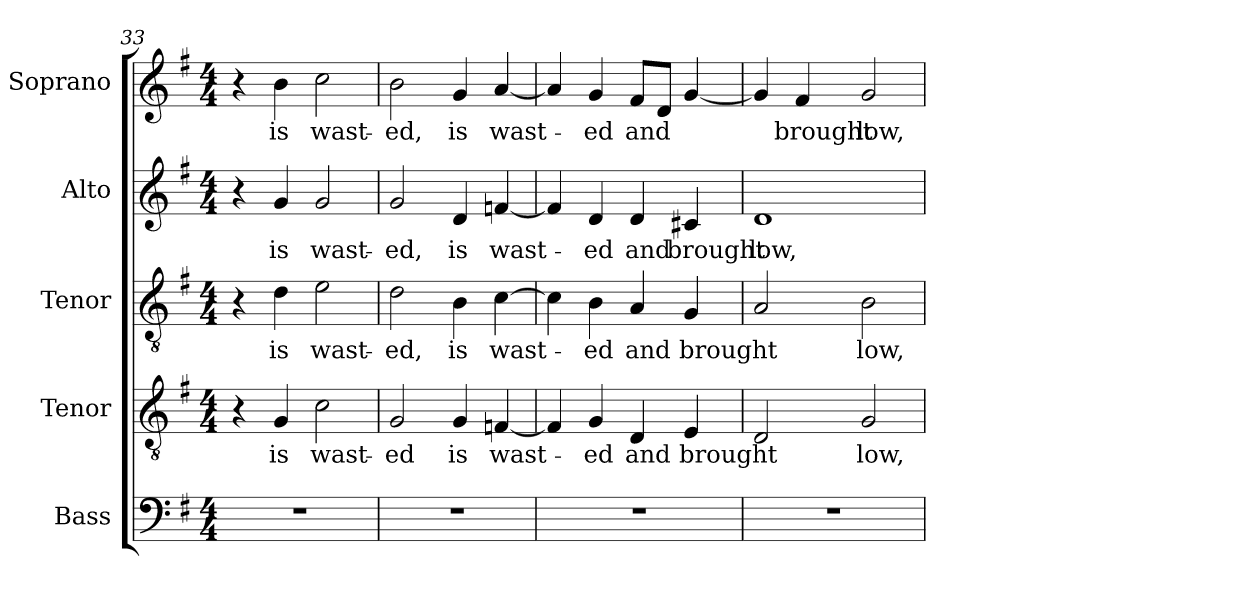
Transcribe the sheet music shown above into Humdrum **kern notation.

**kern	**kern	**text	**kern	**text	**kern	**text	**kern	**text
*part5	*part4	*part4	*part3	*part3	*part2	*part2	*part1	*part1
*staff5	*staff4	*staff4	*staff3	*staff3	*staff2	*staff2	*staff1	*staff1
*I"Bass	*I"Tenor	*	*I"Tenor	*	*I"Alto	*	*I"Soprano	*
*I'B.	*I'T.	*	*I'T.	*	*I'A.	*	*I'S.	*
*clefF4	*clefGv2	*	*clefGv2	*	*clefG2	*	*clefG2	*
*	*ITrd7c12	*	*ITrd7c12	*	*	*	*	*
*k[f#]	*k[f#]	*	*k[f#]	*	*k[f#]	*	*k[f#]	*
*G:	*G:	*	*G:	*	*G:	*	*G:	*
*M4/4	*M4/4	*	*M4/4	*	*M4/4	*	*M4/4	*
=33	=33	=33	=33	=33	=33	=33	=33	=33
1r	4r	.	4r	.	4r	.	4r	.
!	!	!LO:LY:b:color=#000000	!	!	!	!	!	!
!	!	!	!	!LO:LY:b:color=#000000	!	!	!	!
!	!	!	!	!	!	!LO:LY:b:color=#000000	!	!
!	!	!	!	!	!	!	!	!LO:LY:b:color=#000000
.	4GGi/	is	4Di\	is	4gi/	is	4bi\	is
!	!	!LO:LY:b:color=#000000	!	!	!	!	!	!
!	!	!	!	!LO:LY:b:color=#000000	!	!	!	!
!	!	!	!	!	!	!LO:LY:b:color=#000000	!	!
!	!	!	!	!	!	!	!	!LO:LY:b:color=#000000
.	2Ci\	wast-	2Ei\	wast-	2gi/	wast-	2cci\	wast-
=34	=34	=34	=34	=34	=34	=34	=34	=34
!	!	!LO:LY:b:color=#000000	!	!	!	!	!	!
!	!	!	!	!LO:LY:b:color=#000000	!	!	!	!
!	!	!	!	!	!	!LO:LY:b:color=#000000	!	!
!	!	!	!	!	!	!	!	!LO:LY:b:color=#000000
1r	2GGi/	-ed	2Di\	-ed,	2gi/	-ed,	2bi\	-ed,
!	!	!LO:LY:b:color=#000000	!	!	!	!	!	!
!	!	!	!	!LO:LY:b:color=#000000	!	!	!	!
!	!	!	!	!	!	!LO:LY:b:color=#000000	!	!
!	!	!	!	!	!	!	!	!LO:LY:b:color=#000000
.	4GGi/	is	4BBi\	is	4di/	is	4gi/	is
!	!	!LO:LY:b:color=#000000	!	!	!	!	!	!
!	!	!	!	!LO:LY:b:color=#000000	!	!	!	!
!	!	!	!	!	!	!LO:LY:b:color=#000000	!	!
!	!	!	!	!	!	!	!	!LO:LY:b:color=#000000
.	[4FFni/	wast-	[4Ci\	wast-	[4fni/	wast-	[4ai/	wast-
=35	=35	=35	=35	=35	=35	=35	=35	=35
1r	4FFi/]	.	4Ci\]	.	4fi/]	.	4ai/]	.
!	!	!LO:LY:b:color=#000000	!	!	!	!	!	!
!	!	!	!	!LO:LY:b:color=#000000	!	!	!	!
!	!	!	!	!	!	!LO:LY:b:color=#000000	!	!
!	!	!	!	!	!	!	!	!LO:LY:b:color=#000000
.	4GGi/	-ed	4BBi\	-ed	4di/	-ed	4gi/	-ed
!	!	!LO:LY:b:color=#000000	!	!	!	!	!	!
!	!	!	!	!LO:LY:b:color=#000000	!	!	!	!
!	!	!	!	!	!	!LO:LY:b:color=#000000	!	!
!	!	!	!	!	!	!	!	!LO:LY:b:color=#000000
.	4DDi/	and	4AAi/	and	4di/	and	8f#i/L	and
.	.	.	.	.	.	.	8di/J	.
!	!	!LO:LY:b:color=#000000	!	!	!	!	!	!
!	!	!	!	!LO:LY:b:color=#000000	!	!	!	!
!	!	!	!	!	!	!LO:LY:b:color=#000000	!	!
.	4EEi/	brought	4GGi/	brought	4c#Xi/	brought	[4gi/	.
=36	=36	=36	=36	=36	=36	=36	=36	=36
!	!	!	!	!	!	!LO:LY:b:color=#000000	!	!
1r	2DDi/	.	2AAi/	.	1di	low,	4gi/]	.
!	!	!	!	!	!	!	!	!LO:LY:b:color=#000000
.	.	.	.	.	.	.	4f#i/	brought
!	!	!LO:LY:b:color=#000000	!	!	!	!	!	!
!	!	!	!	!LO:LY:b:color=#000000	!	!	!	!
!	!	!	!	!	!	!	!	!LO:LY:b:color=#000000
.	2GGi/	low,	2BBi\	low,	.	.	2gi/	low,
=	=	=	=	=	=	=	=	=
*-	*-	*-	*-	*-	*-	*-	*-	*-
